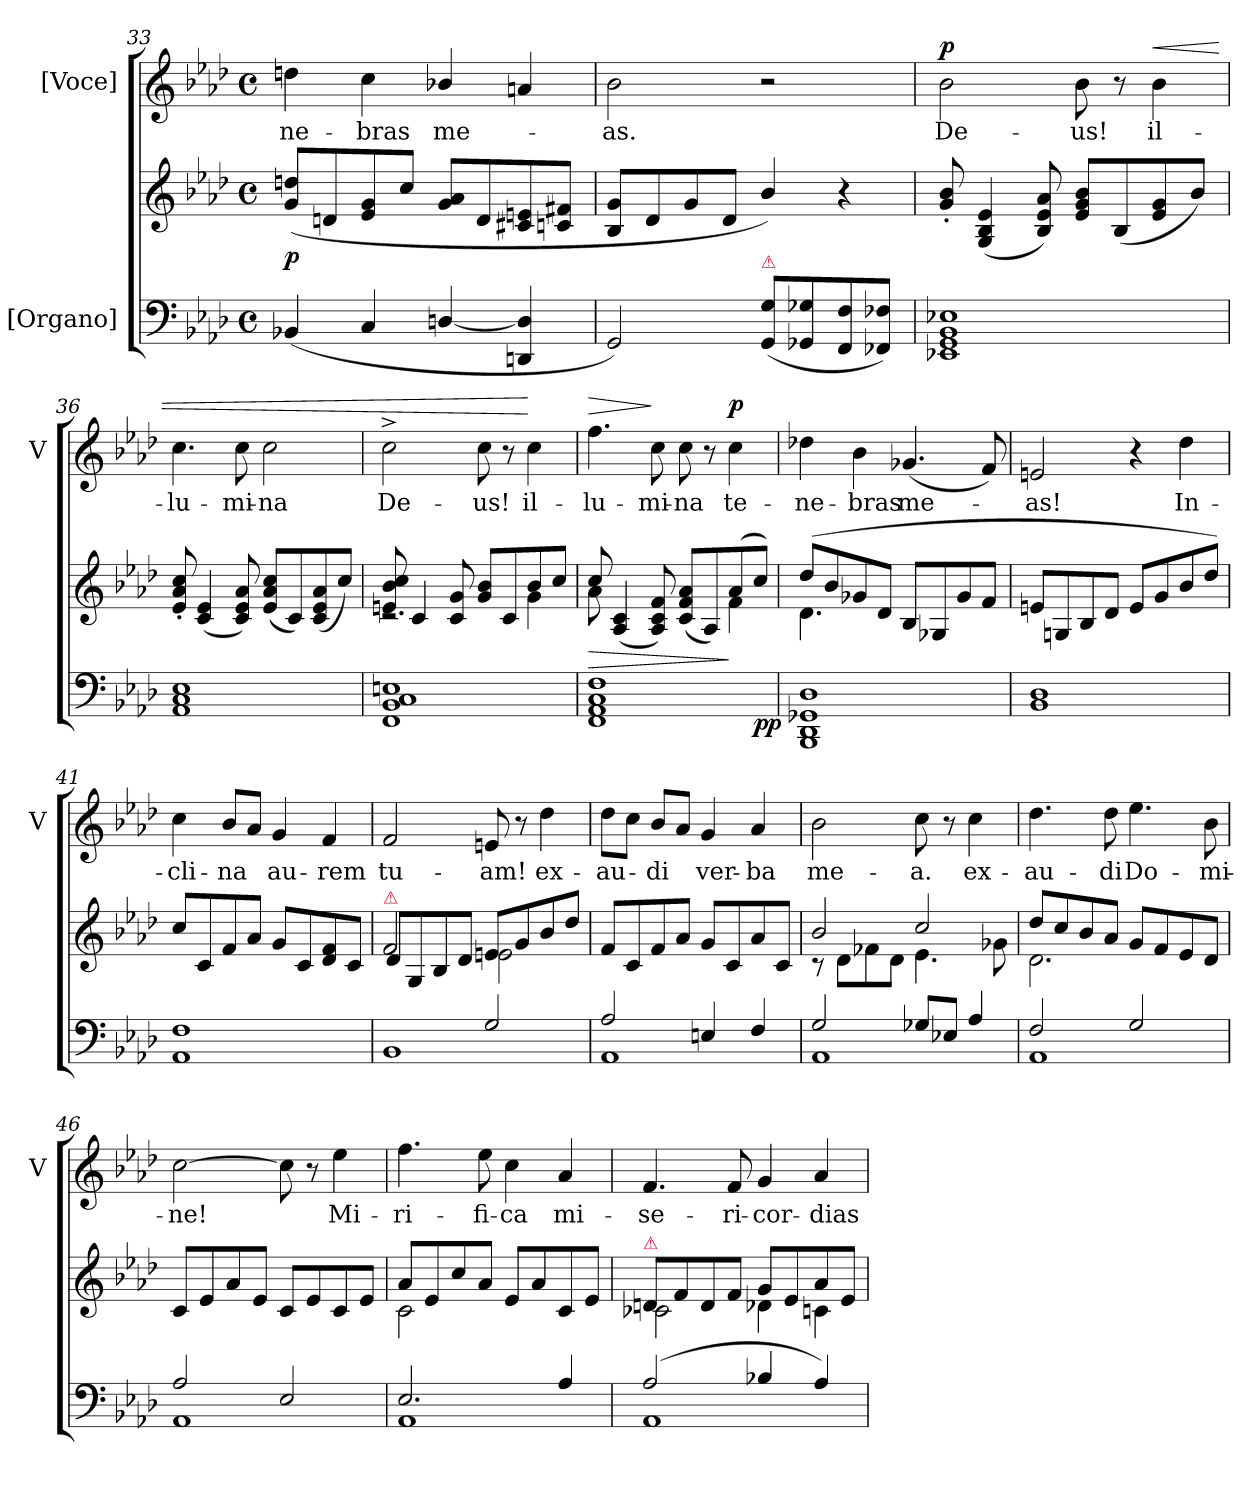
**kern	**kern	**dynam	**kern	**text	**dynam
*part2	*part2	*part2	*part1	*part1	*part1
*staff3	*staff2	*staff2/3	*staff1	*staff1	*staff1
*I"[Organo]	*	*	*I"[Voce]	*	*
*	*	*	*I'V	*	*
*clefF4	*clefG2	*	*clefG2	*	*
*k[b-e-a-d-]	*k[b-e-a-d-]	*	*k[b-e-a-d-]	*	*
*A-:	*A-:	*	*A-:	*	*
*M4/4	*M4/4	*	*M4/4	*	*
*met(c)	*met(c)	*	*met(c)	*	*
=33	=33	=33	=33	=33	=33
(4BB-X/	(8g/ 8ddn/L	p	4ddn\	-ne-	.
.	8dn/	.	.	.	.
4C/	8e-/ 8g/	.	4cc\	-bras	.
.	8cc/J	.	.	.	.
[4Dn/	8g/ 8a-/L	.	4b-X/	me-	.
.	8d/	.	.	.	.
4DDn/ 4D]/	8c#X/ 8en/	.	4an/	.	.
.	8cn/ 8f#X/J	.	.	.	.
=34	=34	=34	=34	=34	=34
2GG/)	8B-/ 8g/L	.	2b-\	-as.	.
.	8d-/	.	.	.	.
.	8g/	.	.	.	.
.	8d-/J	.	.	.	.
!LO:TX:a:color=crimson:t=⚠	!	!	!	!	!
(8GG/ 8G/L	4b-/)	.	2r	.	.
8GG-X/ 8G-X/	.	.	.	.	.
8FF/ 8F/	4r	.	.	.	.
8FF-X/ 8F-X/J)	.	.	.	.	.
=35	=35	=35	=35	=35	=35
!	!	!	!	!	!LO:DY:a
1EE-X 1GG 1BB- 1E-X	8g'/ 8b-'/	.	2b-\	De-	p
.	(4G/ 4B-/ 4e-/	.	.	.	.
.	8B-/ 8e-/ 8a-/)	.	.	.	.
.	8e-/ 8g/ 8b-/L	.	8b-\	-us!	.
.	(8B-/	.	8r	.	.
!	!	!	!	!	!LO:HP:a
.	8e-/ 8g/	.	4b-\	il-	<
.	8b-/J)	.	.	.	.
=36	=36	=36	=36	=36	=36
1AA- 1C 1E-	8e-'/ 8a-'/ 8cc'/	.	4.cc\	-lu-	.
.	(>4c/ 4e-/	.	.	.	.
.	8c/ 8e-/ 8a-/)	.	8cc\	-mi-	.
.	(8e-/ 8a-/ 8cc/L	.	2cc\	-na	.
.	8c/)	.	.	.	.
.	(8c/ 8e-/ 8a-/	.	.	.	.
.	8cc/J)	.	.	.	.
=37	=37	=37	=37	=37	=37
*	*^	*	*	*	*
1FF 1BB- 1C 1En	8en/ 8b-/ 8cc/	2.rc	.	2cc^\	De-	.
.	4c/	.	.	.	.	.
.	8c/ 8g/	.	.	.	.	.
.	8g/ 8b-/L	.	.	8cc\	-us!	.
.	8c/	.	.	8r	.	.
.	8b-/	4g\	.	4cc\	il-	[
.	8cc/J	.	.	.	.	.
=38	=38	=38	=38	=38	=38	=38
!	!	!	!LO:HP:b	!	!	!LO:HP:a
*^	*	*	*	*	*	*
1FF 1AA- 1C 1F	2..ryy	8cc/	8a-\	>	4.ff\	-lu-	>
.	.	(4A-/ 4c/	2rcyy	.	.	.	.
.	.	8A-/ 8c/ 8f/)	.	.	8cc\	-mi-	]
.	.	(8c/ 8f/ 8a-/L	.	.	8cc\	-na	.
.	.	8A-/)	8rcyy	.	8r	.	.
!	!	!	!	!	!	!	!LO:DY:a
.	.	(8a-/	4f\	]	4cc\	te-	p
!	!	!	!	!LO:DY:b=2	!	!	!
.	8ryy	8cc/J)	.	pp	.	.	.
*v	*v	*	*	*	*	*	*
=39	=39	=39	=39	=39	=39	=39
1BBB- 1DD- 1GG-X 1D-	(<8dd-/L	4.d-\	.	4dd-X\	-ne-	.
.	8b-/	.	.	.	.	.
.	8g-X/	.	.	4b-\	-bras	.
.	8d-/J	8rcyy	.	.	.	.
.	8B-/L	2rcyy	.	(4.g-X/	me-	.
.	8G-X/	.	.	.	.	.
.	8g-/	.	.	.	.	.
.	8f/J	.	.	8f/)	.	.
*	*v	*v	*	*	*	*
=40	=40	=40	=40	=40	=40
1BB- 1D-	8en/L	.	2en/	-as!	.
.	8Gn/	.	.	.	.
.	8B-/	.	.	.	.
.	8d-/J	.	.	.	.
.	8e/L	.	4r	.	.
.	8g/	.	.	.	.
.	8b-/	.	4dd-\	In-	.
.	8dd-/J)	.	.	.	.
=41	=41	=41	=41	=41	=41
*^	*	*	*	*	*
1F	1AA-	8cc/L	.	4cc\	-cli-	.
.	.	8c/	.	.	.	.
.	.	8f/	.	8b-/L	-na	.
.	.	8a-/J	.	8a-/J	.	.
.	.	8g/L	.	4g/	au-	.
.	.	8c/	.	.	.	.
.	.	8d-/ 8f/	.	4f/	-rem	.
.	.	8c/J	.	.	.	.
=42	=42	=42	=42	=42	=42	=42
*	*	*^	*	*	*	*
!	!	!LO:TX:a:color=crimson:t=⚠	!	!	!	!	!
2ryy	1BB-	2f/	8d-\L	.	2f/	tu-	.
.	.	.	8G/	.	.	.	.
.	.	.	8B-/	.	.	.	.
.	.	.	8d-\J	.	.	.	.
2G/	.	8en/L	2e\	.	8en/	-am!	.
.	.	8g/	.	.	8r	.	.
.	.	8b-/	.	.	4dd-\	ex-	.
.	.	8dd-/J	.	.	.	.	.
*	*	*v	*v	*	*	*	*
=43	=43	=43	=43	=43	=43	=43
2A-/	1AA-	8f/L	.	8dd-\L	-au-	.
.	.	8c/	.	8cc\J	.	.
.	.	8f/	.	8b-/L	-di	.
.	.	8a-/J	.	8a-/J	.	.
4En/	.	8g/L	.	4g/	ver-	.
.	.	8c/	.	.	.	.
4F/	.	8a-/	.	4a-/	-ba	.
.	.	8c/J	.	.	.	.
=44	=44	=44	=44	=44	=44	=44
*	*	*^	*	*	*	*
2G/	1AA-	2b-/	8rc	.	2b-\	me-	.
.	.	.	8d-\L	.	.	.	.
.	.	.	8f-X\	.	.	.	.
.	.	.	8d-\J	.	.	.	.
8G-X/L	.	2cc/	4.e-\	.	8cc\	-a.	.
8E-X/J	.	.	.	.	8r	.	.
4A-/	.	.	.	.	4cc\	ex-	.
.	.	.	8g-X\	.	.	.	.
=45	=45	=45	=45	=45	=45	=45	=45
2F/	1AA-	8dd-/L	2.d-\	.	4.dd-\	-au-	.
.	.	8cc/	.	.	.	.	.
.	.	8b-/	.	.	.	.	.
.	.	8a-/J	.	.	8dd-\	-di	.
2G/	.	8g/L	.	.	4.ee-\	Do-	.
.	.	8f/	.	.	.	.	.
.	.	8e-/	4rcyy	.	.	.	.
.	.	8d-/J	.	.	8b-\	-mi-	.
*	*	*v	*v	*	*	*	*
=46	=46	=46	=46	=46	=46	=46
2A-/	1AA-	8c/L	.	[2cc\	-ne!	.
.	.	8e-/	.	.	.	.
.	.	8a-/	.	.	.	.
.	.	8e-/J	.	.	.	.
2E-/	.	8c/L	.	8cc\]	.	.
.	.	8e-/	.	8r	.	.
.	.	8c/	.	4ee-\	Mi-	.
.	.	8e-/J	.	.	.	.
=47	=47	=47	=47	=47	=47	=47
*	*	*^	*	*	*	*
2.E-/	1AA-	8a-/L	2c\	.	4.ff\	-ri-	.
.	.	8e-/	.	.	.	.	.
.	.	8cc/	.	.	.	.	.
.	.	8a-/J	.	.	8ee-\	-fi-	.
.	.	8e-/L	2rcyy	.	4cc\	-ca	.
.	.	8a-/	.	.	.	.	.
4A-/	.	8c/	.	.	4a-/	mi-	.
.	.	8e-/J	.	.	.	.	.
=48	=48	=48	=48	=48	=48	=48	=48
!	!	!LO:TX:a:color=crimson:t=⚠	!	!	!	!	!
(<2A-/	1AA-	8dn/L	2c-X\	.	4.f/	-se-	.
.	.	8f/	.	.	.	.	.
.	.	8d/	.	.	.	.	.
.	.	8f/J	.	.	8f/	-ri-	.
4B-X/	.	8g/L	4d-X\	.	4g/	-cor-	.
.	.	8e-/	.	.	.	.	.
4A-/)	.	8a-/	4cn\	.	4a-/	-dias	.
.	.	8e-/J	.	.	.	.	.
*v	*v	*	*	*	*	*	*
*	*v	*v	*	*	*	*
=	=	=	=	=	=
*-	*-	*-	*-	*-	*-
